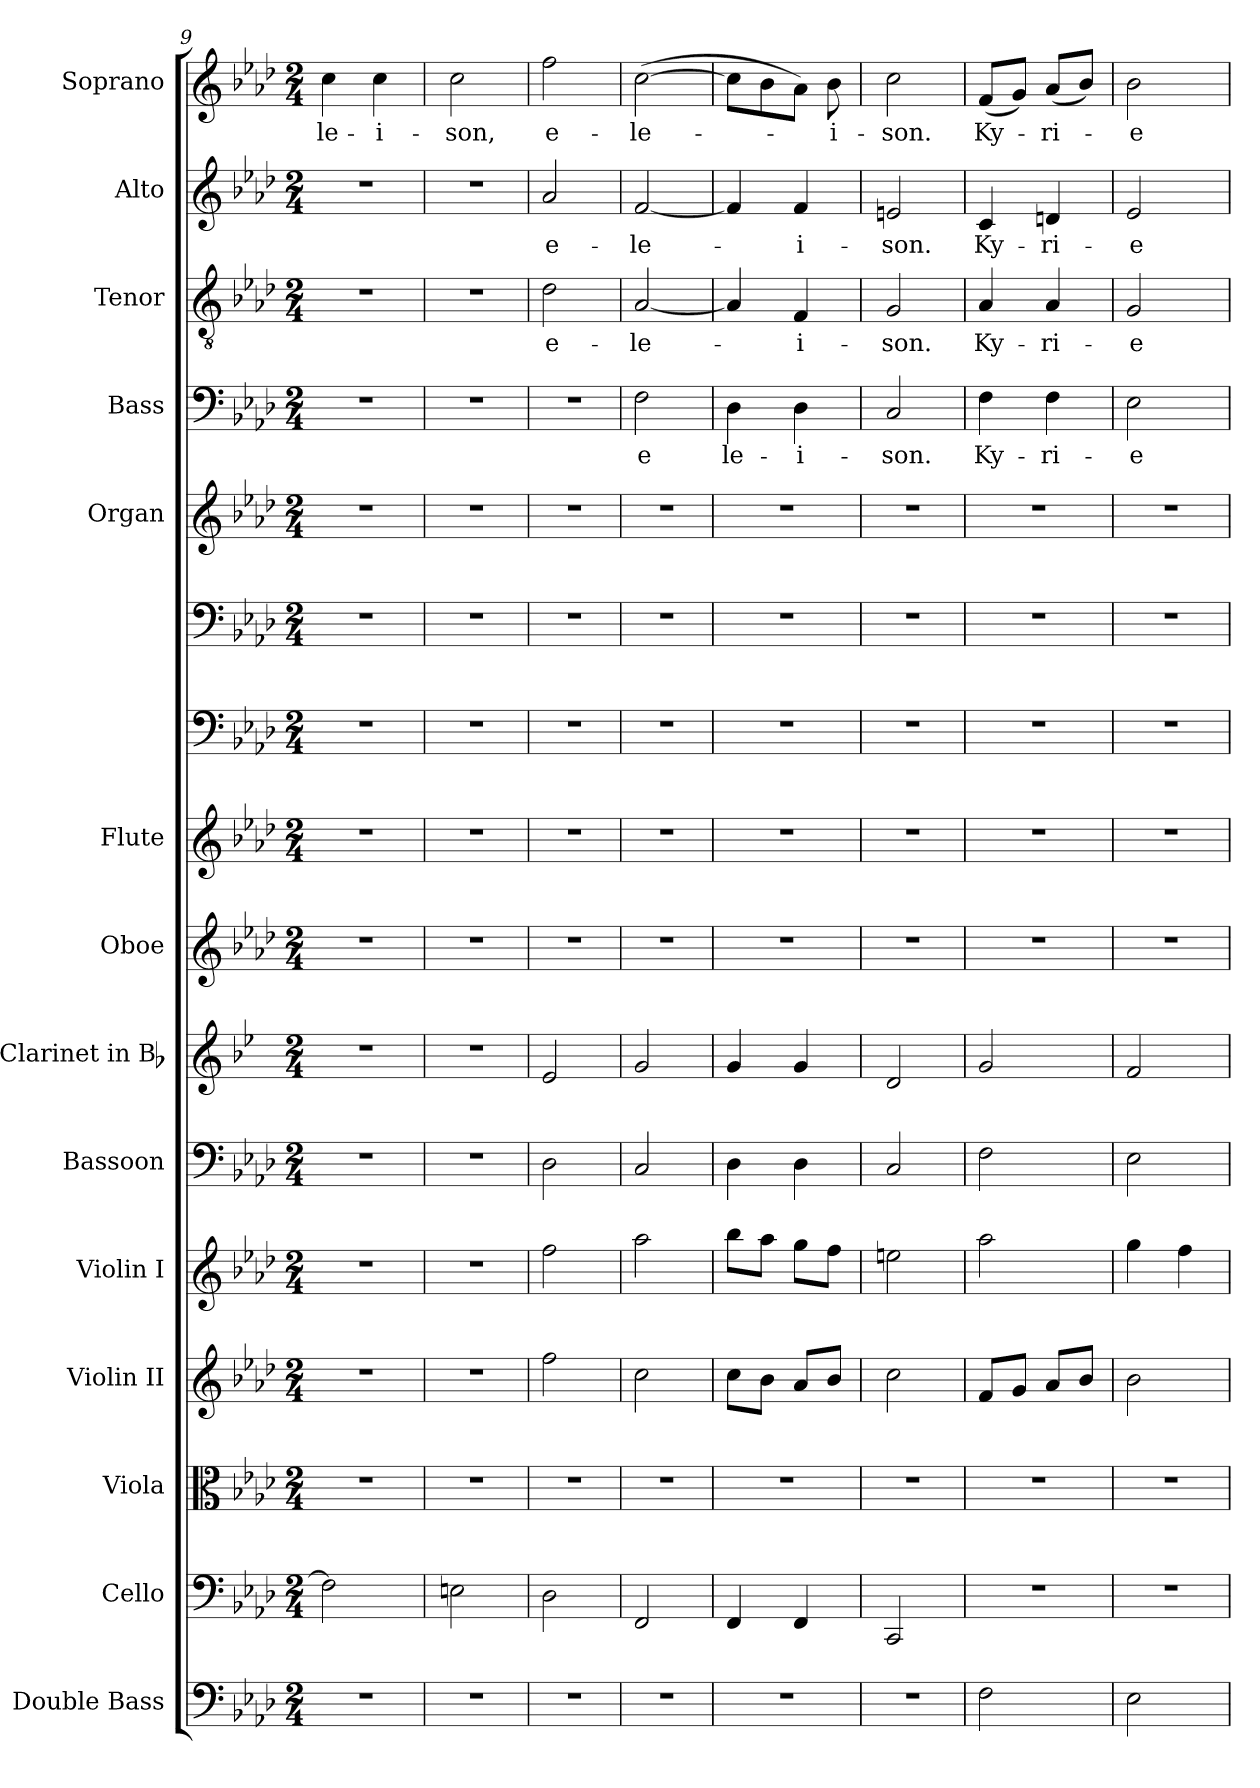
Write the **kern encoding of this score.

**kern	**kern	**kern	**kern	**kern	**kern	**kern	**kern	**kern	**kern	**kern	**kern	**kern	**text	**kern	**text	**kern	**text	**kern	**text
*part16	*part15	*part14	*part13	*part12	*part11	*part10	*part9	*part8	*part7	*part6	*part5	*part4	*part4	*part3	*part3	*part2	*part2	*part1	*part1
*staff16	*staff15	*staff14	*staff13	*staff12	*staff11	*staff10	*staff9	*staff8	*staff7	*staff6	*staff5	*staff4	*staff4	*staff3	*staff3	*staff2	*staff2	*staff1	*staff1
*I"Double Bass	*I"Cello	*I"Viola	*I"Violin II	*I"Violin I	*I"Bassoon	*I"Clarinet in Bb	*I"Oboe	*I"Flute	*	*	*I"Organ	*I"Bass	*	*I"Tenor	*	*I"Alto	*	*I"Soprano	*
*I'D.B.	*	*I'Vla.	*I'Vln. II	*I'Vln. I	*I'Bsn.	*	*I'Ob.	*I'Fl.	*	*	*	*I'B	*	*I'T	*	*I'A	*	*I'S	*
*clefF4	*clefF4	*clefC3	*clefG2	*clefG2	*clefF4	*clefG2	*clefG2	*clefG2	*clefF4	*clefF4	*clefG2	*clefF4	*	*clefGv2	*	*clefG2	*	*clefG2	*
*ITrd7c12	*	*	*	*	*	*ITrd1c2	*	*ITrd-7c-12	*	*	*	*	*	*	*	*	*	*	*
*k[b-e-a-d-]	*k[b-e-a-d-]	*k[b-e-a-d-]	*k[b-e-a-d-]	*k[b-e-a-d-]	*k[b-e-a-d-]	*k[b-e-a-d-]	*k[b-e-a-d-]	*k[b-e-a-d-]	*k[b-e-a-d-]	*k[b-e-a-d-]	*k[b-e-a-d-]	*k[b-e-a-d-]	*	*k[b-e-a-d-]	*	*k[b-e-a-d-]	*	*k[b-e-a-d-]	*
*f:	*f:	*f:	*f:	*f:	*f:	*f:	*f:	*f:	*f:	*f:	*f:	*f:	*	*f:	*	*f:	*	*f:	*
*M2/4	*M2/4	*M2/4	*M2/4	*M2/4	*M2/4	*M2/4	*M2/4	*M2/4	*M2/4	*M2/4	*M2/4	*M2/4	*	*M2/4	*	*M2/4	*	*M2/4	*
=9	=9	=9	=9	=9	=9	=9	=9	=9	=9	=9	=9	=9	=9	=9	=9	=9	=9	=9	=9
!	!	!	!	!	!	!	!	!	!	!	!	!	!	!	!	!	!	!	!LO:LY:b
2r	2F\]	2r	2r	2r	2r	2r	2r	2r	2r	2r	2r	2r	.	2r	.	2r	.	4cc\	-le-
!	!	!	!	!	!	!	!	!	!	!	!	!	!	!	!	!	!	!	!LO:LY:b
.	.	.	.	.	.	.	.	.	.	.	.	.	.	.	.	.	.	4cc\	-i-
=10	=10	=10	=10	=10	=10	=10	=10	=10	=10	=10	=10	=10	=10	=10	=10	=10	=10	=10	=10
!	!	!	!	!	!	!	!	!	!	!	!	!	!	!	!	!	!	!	!LO:LY:b
2r	2En\	2r	2r	2r	2r	2r	2r	2r	2r	2r	2r	2r	.	2r	.	2r	.	2cc\	-son,
=11	=11	=11	=11	=11	=11	=11	=11	=11	=11	=11	=11	=11	=11	=11	=11	=11	=11	=11	=11
!	!	!	!	!	!	!	!	!	!	!	!	!	!	!	!LO:LY:b	!	!LO:LY:b	!	!LO:LY:b
2r	2D-\	2r	2ff\	2ff\	2D-\	2d-/	2r	2r	2r	2r	2r	2r	.	2d-\	e-	2a-/	e-	2ff\	e-
=12	=12	=12	=12	=12	=12	=12	=12	=12	=12	=12	=12	=12	=12	=12	=12	=12	=12	=12	=12
!	!	!	!	!	!	!	!	!	!	!	!	!	!LO:LY:b	!	!LO:LY:b	!	!LO:LY:b	!	!LO:LY:b
2r	2FF/	2r	2cc\	2aa-\	2C/	2f/	2r	2r	2r	2r	2r	2F\	e	[2A-/	-le-	[2f/	-le-	(>[2cc\	-le-
=13	=13	=13	=13	=13	=13	=13	=13	=13	=13	=13	=13	=13	=13	=13	=13	=13	=13	=13	=13
!	!	!	!	!	!	!	!	!	!	!	!	!	!LO:LY:b	!	!	!	!	!	!
2r	4FF/	2r	8cc\L	8bb-\L	4D-\	4f/	2r	2r	2r	2r	2r	4D-\	le-	4A-/]	.	4f/]	.	8cc\L]	.
.	.	.	8b-\J	8aa-\J	.	.	.	.	.	.	.	.	.	.	.	.	.	8b-\	.
!	!	!	!	!	!	!	!	!	!	!	!	!	!LO:LY:b	!	!LO:LY:b	!	!LO:LY:b	!	!
.	4FF/	.	8a-/L	8gg\L	4D-\	4f/	.	.	.	.	.	4D-\	-i-	4F/	-i-	4f/	-i-	8a-\J)	.
!	!	!	!	!	!	!	!	!	!	!	!	!	!	!	!	!	!	!	!LO:LY:b
.	.	.	8b-/J	8ff\J	.	.	.	.	.	.	.	.	.	.	.	.	.	8b-\	-i-
=14	=14	=14	=14	=14	=14	=14	=14	=14	=14	=14	=14	=14	=14	=14	=14	=14	=14	=14	=14
!	!	!	!	!	!	!	!	!	!	!	!	!	!LO:LY:b	!	!LO:LY:b	!	!LO:LY:b	!	!LO:LY:b
2r	2CC/	2r	2cc\	2een\	2C/	2c/	2r	2r	2r	2r	2r	2C/	-son.	2G/	-son.	2en/	-son.	2cc\	-son.
=15	=15	=15	=15	=15	=15	=15	=15	=15	=15	=15	=15	=15	=15	=15	=15	=15	=15	=15	=15
!	!	!	!	!	!	!	!	!	!	!	!	!	!LO:LY:b	!	!LO:LY:b	!	!LO:LY:b	!	!LO:LY:b
2FF\	2r	2r	8f/L	2aa-\	2F\	2f/	2r	2r	2r	2r	2r	4F\	Ky-	4A-/	Ky-	4c/	Ky-	(<8f/L	Ky-
.	.	.	8g/J	.	.	.	.	.	.	.	.	.	.	.	.	.	.	8g/J)	.
!	!	!	!	!	!	!	!	!	!	!	!	!	!LO:LY:b	!	!LO:LY:b	!	!LO:LY:b	!	!LO:LY:b
.	.	.	8a-/L	.	.	.	.	.	.	.	.	4F\	-ri-	4A-/	-ri-	4dn/	-ri-	(<8a-/L	-ri-
.	.	.	8b-/J	.	.	.	.	.	.	.	.	.	.	.	.	.	.	8b-/J)	.
!!LO:PB:g=z
=16	=16	=16	=16	=16	=16	=16	=16	=16	=16	=16	=16	=16	=16	=16	=16	=16	=16	=16	=16
!	!	!	!	!	!	!	!	!	!	!	!	!	!LO:LY:b	!	!LO:LY:b	!	!LO:LY:b	!	!LO:LY:b
2EE-\	2r	2r	2b-\	4gg\	2E-\	2e-/	2r	2r	2r	2r	2r	2E-\	-e	2G/	-e	2e-/	-e	2b-\	-e
.	.	.	.	4ff\	.	.	.	.	.	.	.	.	.	.	.	.	.	.	.
=	=	=	=	=	=	=	=	=	=	=	=	=	=	=	=	=	=	=	=
*-	*-	*-	*-	*-	*-	*-	*-	*-	*-	*-	*-	*-	*-	*-	*-	*-	*-	*-	*-
